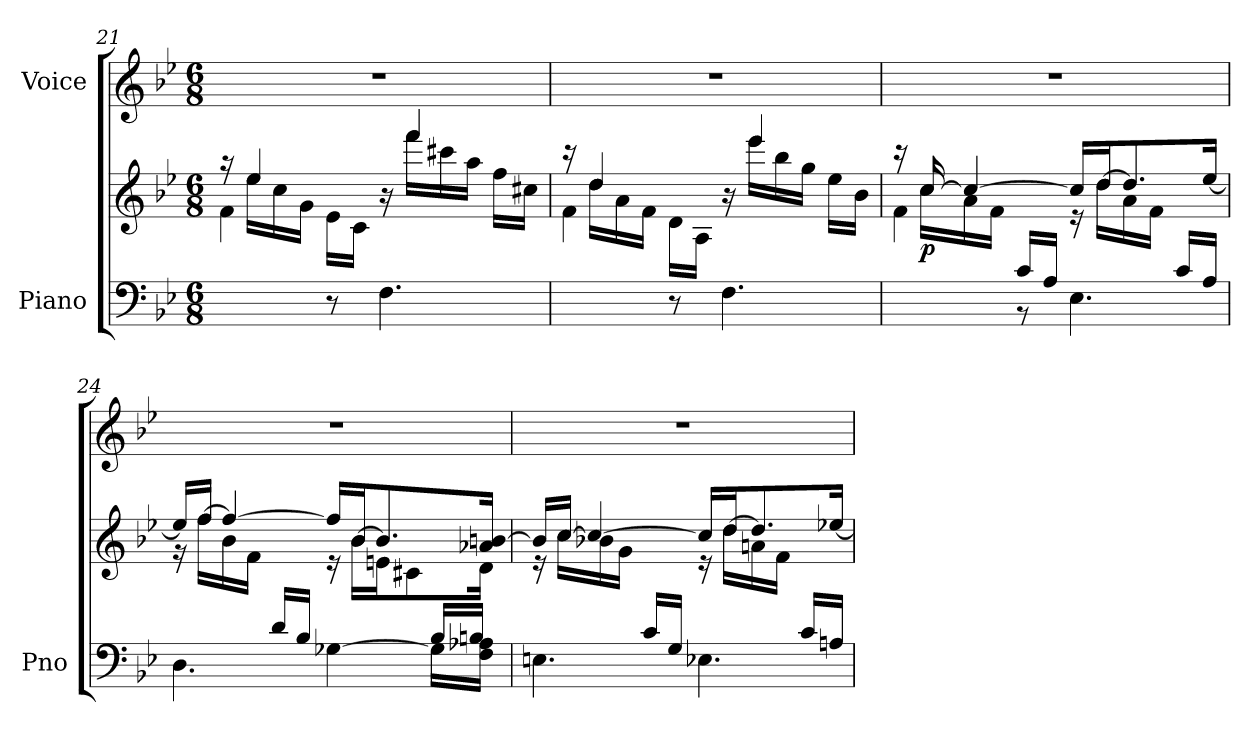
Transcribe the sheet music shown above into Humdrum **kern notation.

**kern	**kern	**dynam	**kern
*part2	*part2	*part2	*part1
*staff3	*staff2	*staff2/3	*staff1
*I"Piano	*	*	*I"Voice
*I'Pno	*	*	*
*clefF4	*clefG2	*	*clefG2
*k[b-e-]	*k[b-e-]	*	*k[b-e-]
*M6/8	*M6/8	*	*M6/8
=21	=21	=21	=21
*	*^	*	*
*	*	*^	*	*
4ryy	16r	16ryy	4f\	.	2.r
.	4ee-/	16ee-\LL	.	.	.
.	.	16cc\	.	.	.
.	.	16g\JJ	.	.	.
8r	.	16e-\LL	2ryy	.	.
.	16ryy	16c\JJ	.	.	.
(<4.F\	16r	16ryy	.	.	.
.	4fff/	16fff\LL	.	.	.
.	.	16ccc#X\	.	.	.
.	.	16aa\JJ	.	.	.
.	.	16ff\LL	.	.	.
.	16ryy	16cc#X\JJ	.	.	.
=22	=22	=22	=22	=22	=22
4ryy	16r	16ryy	4f\)	.	2.r
.	4dd/	16dd\LL	.	.	.
.	.	16a\	.	.	.
.	.	16f\JJ	.	.	.
8r	.	16d\LL	2ryy	.	.
.	16ryy	16A\JJ	.	.	.
(<4.F\	16r	16ryy	.	.	.
.	4eee-/	16eee-\LL	.	.	.
.	.	16bb-\	.	.	.
.	.	16gg\JJ	.	.	.
.	.	16ee-\LL	.	.	.
.	16ryy	16b-\JJ	.	.	.
=23	=23	=23	=23	=23	=23
*^	*	*	*	*	*
4ryy	4ryy	16r	16ryy	4f\)	.	2.r
!	!	!	!	!	!LO:DY:b	!
.	.	[16cc/	16cc\LL	.	p	.
.	.	4cc/_	16a\	.	.	.
.	.	.	16f\JJ	.	.	.
16c/LL	8r	.	8ryy	2ryy	.	.
16A/JJ	.	.	.	.	.	.
4ryy	4.E-\	16cc/LL]	16r	.	.	.
.	.	[16dd/J	16dd\LL	.	.	.
.	.	8.dd/]	16a\	.	.	.
.	.	.	16f\JJ	.	.	.
16c/LL	.	.	8ryy	.	.	.
16A/JJ	.	[16ee-/Jk	.	.	.	.
*	*	*	*v	*v	*	*
=24	=24	=24	=24	=24	=24
*	*^	*	*	*	*
4ryy	4.D\	4.ryy	16ee-/LL]	16r	.	2.r
.	.	.	[16ff/JJ	16ff\LL	.	.
.	.	.	4ff/_	16b-\	.	.
.	.	.	.	16f\JJ	.	.
16d/LL	.	.	.	8ryy	.	.
16B-/JJ	.	.	.	.	.	.
4.ryy	[4G-X\	4ryy	16ff/LL]	16r	.	.
.	.	.	[16b-/J	16b-\LL	.	.
.	.	.	8.b-/]	16en\J	.	.
.	.	.	.	8c#X\	.	.
.	16G-\LL]	16B-/LL	.	.	.	.
.	16F\ 16A-X\JJ	16Bn/JJ	16a-X/ [16bn/Jk	16d\Jk	.	.
*	*v	*v	*	*	*	*
=25	=25	=25	=25	=25	=25
4ryy	4.En\	16b/LL]	16r	.	2.r
.	.	[16cc/JJ	16cc\LL	.	.
.	.	4cc/_	16b-X\	.	.
.	.	.	16g\JJ	.	.
16c/LL	.	.	8ryy	.	.
16G/JJ	.	.	.	.	.
4ryy	4.E-X\	16cc/LL]	16r	.	.
.	.	[16dd/J	16dd\LL	.	.
.	.	8.dd/]	16an\	.	.
.	.	.	16f\JJ	.	.
16c/LL	.	.	8ryy	.	.
16An/JJ	.	[16ee-X/Jk	.	.	.
*v	*v	*	*	*	*
*	*v	*v	*	*
=	=	=	=
*-	*-	*-	*-
